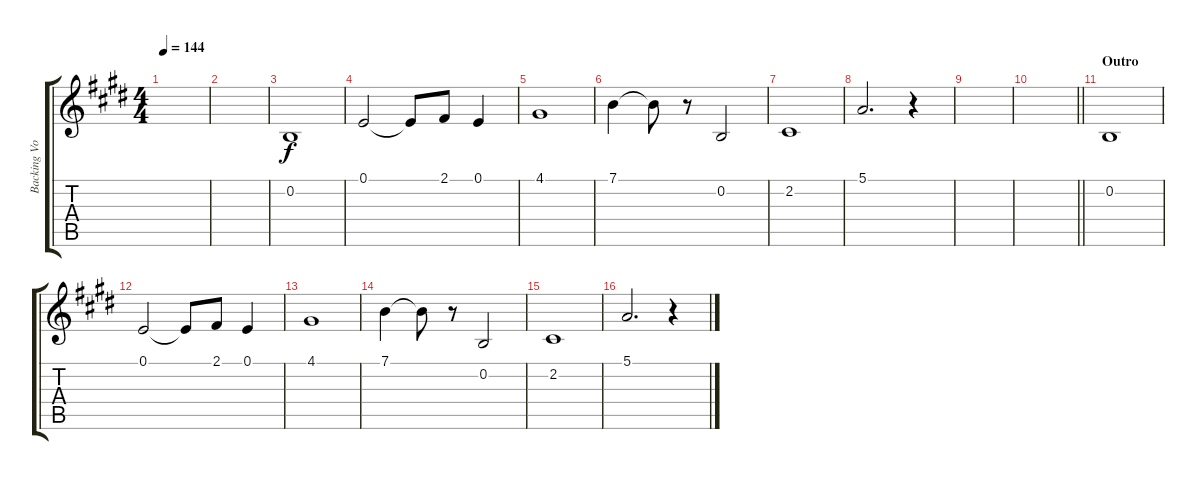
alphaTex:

\track ("Backing Vocals" "Backing Vo") {instrument lead3calliope}
\staff {score tabs}
\tuning (E4 B3 G3 D3 A2 E2) {hide}
\ts (4 4)
\tempo 144
\clef g2
\ks e
|
|
0.2.1 |
0.1.2 0.1{t}.8 2.1.8 0.1.4 |
4.1.1 |
7.1.4 7.1{t}.8 r.8 0.2.2 |
2.2.1 |
5.1.2{d} r.4 |
|
\barLineRight lightlight
|
\section ("" "Outro")
0.2.1 |
0.1.2 0.1{t}.8 2.1.8 0.1.4 |
4.1.1 |
7.1.4 7.1{t}.8 r.8 0.2.2 |
2.2.1 |
5.1.2{d} r.4
